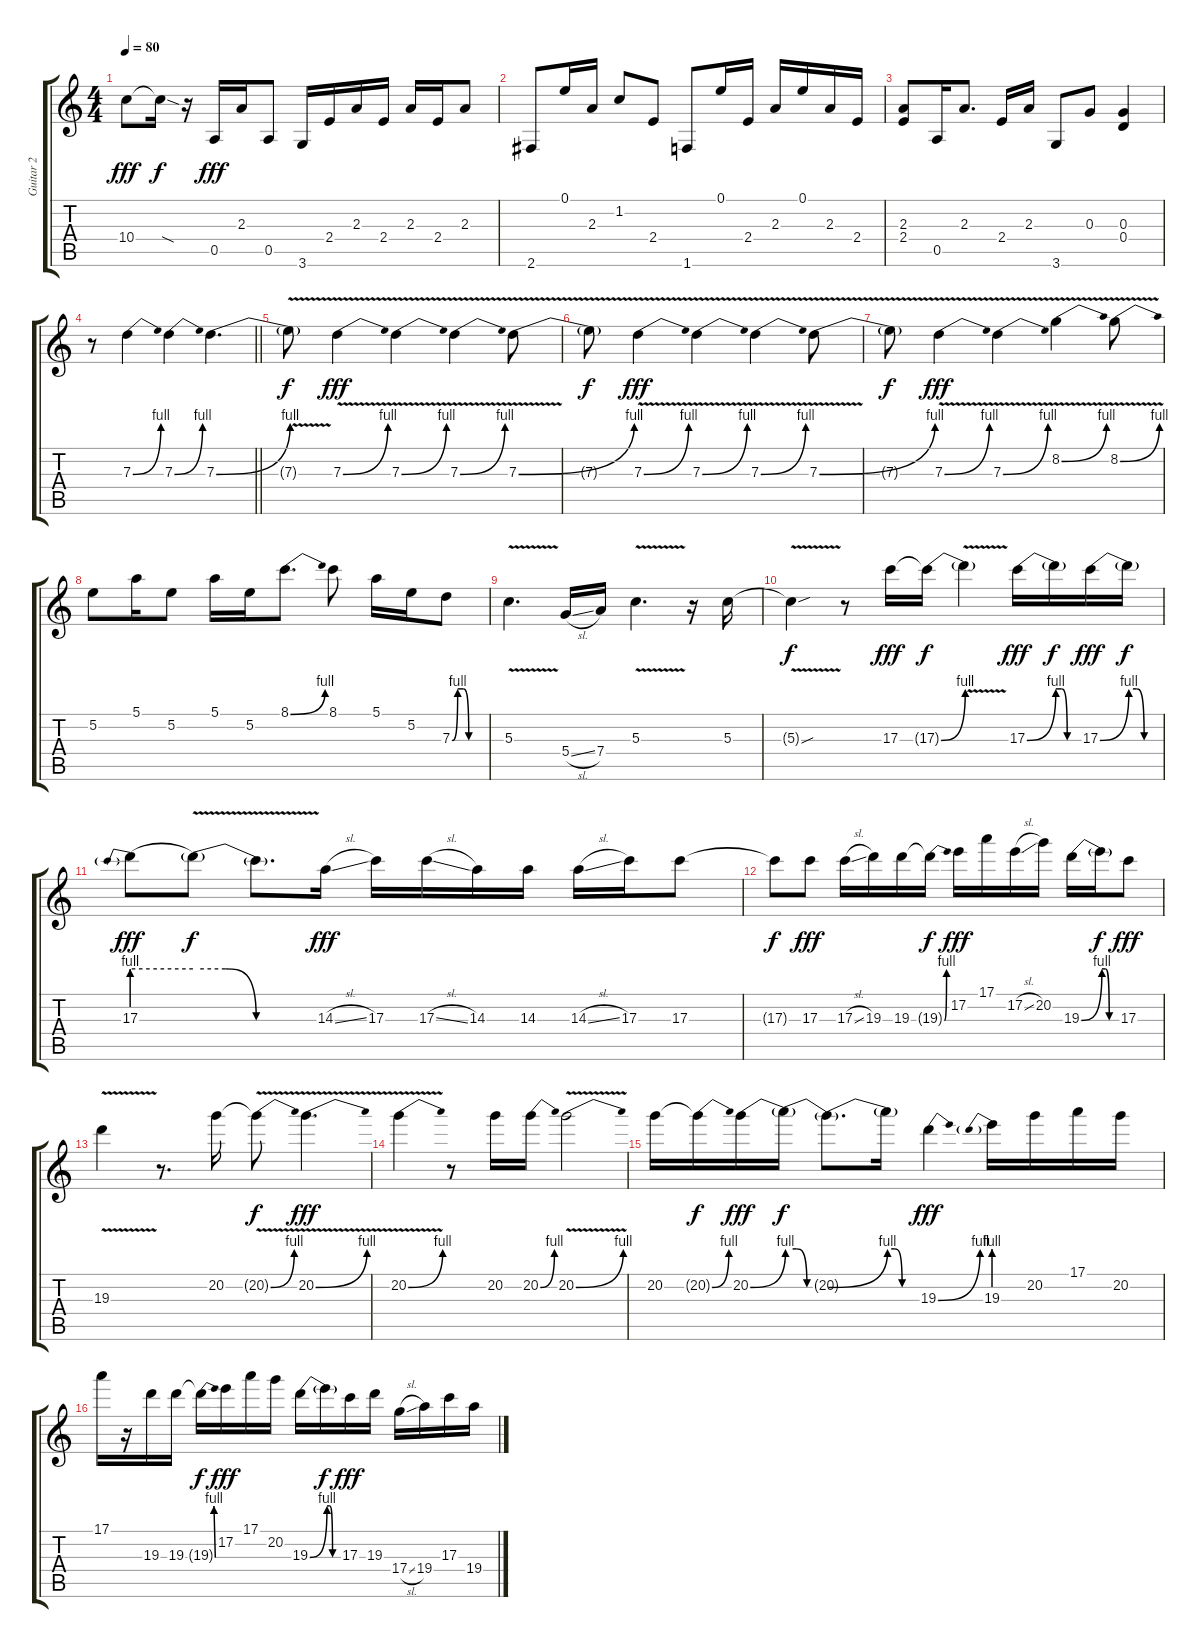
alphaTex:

\track ("Guitar 2" "Guitar 2") {instrument electricguitarjazz}
\staff {score tabs}
\tuning (E4 B3 G3 D3 A2 E2) {hide}
\ts (4 4)
\tempo 80
\clef g2
\ks c
10.4.8{dy fff} 10.4{sod t}.16{dy f} r.16 0.5.16{dy fff} 2.3.16 0.5.8 3.6.16 2.4.16 2.3.16 2.4.16 2.3.16 2.4.16 2.3.8 |
2.6.8 0.1.16 2.3.16 1.2.8 2.4.8 1.6.8 0.1.16 2.4.16 2.3.16 0.1.16 2.3.16 2.4.16 |
(2.3 2.4).8 0.5.16 2.3.8{d} 2.4.16 2.3.16 3.6.8 0.3.8 (0.3 0.4).4 |
\barLineRight lightlight
r.8 7.3{be (bend 0 0 60 4)}.4 7.3{be (bend 0 0 60 4)}.4 7.3{be (bend 0 0 60 4)}.4{d} |
7.3{v t}.8{dy f} 7.3{be (bend 0 0 60 4) v}.4{dy fff} 7.3{be (bend 0 0 60 4) v}.4 7.3{be (bend 0 0 60 4) v}.4 7.3{be (bend 0 0 60 4) v}.8 |
7.3{t}.8{dy f} 7.3{be (bend 0 0 60 4) v}.4{dy fff} 7.3{be (bend 0 0 60 4) v}.4 7.3{be (bend 0 0 60 4) v}.4 7.3{be (bend 0 0 60 4) v}.8 |
7.3{t}.8{dy f} 7.3{be (bend 0 0 60 4) v}.4{dy fff} 7.3{be (bend 0 0 60 4) v}.4 8.2{be (bend 0 0 60 4) v}.4 8.2{be (bend 0 0 60 4) v}.8 |
5.2.8 5.1.16 5.2.8 5.1.16 5.2.16 8.1{be (bend 0 0 60 4)}.8{d} 8.1.8 5.1.16 5.2.16 7.3{be (custom 0 0 10 4 20 4 30 0 60 0)}.8 |
5.3{v}.4{d} 5.4{sl}.16 7.4.16 5.3{v}.4{d} r.16 5.3.16 |
5.3{v sou t}.4{dy f} r.8 17.3.16{dy fff} 17.3{be (bend 0 0 60 4) t}.16{dy f} 17.3{v t}.4 17.3{be (bend 0 0 60 4)}.16{dy fff} 17.3{be (custom 0 4 15 4 30 0 60 0) t}.16{dy f} 17.3{be (bend 0 0 60 4)}.16{dy fff} 17.3{be (custom 0 4 15 4 30 0 60 0) t}.16{dy f} |
17.3{be (prebend 0 4 60 4)}.8{dy fff} 17.3{be (custom 0 4 15 4 30 0 60 0) v t}.8{dy f} 17.3{t}.8{d} 14.3{sl}.16{dy fff} 17.3.16 17.3{sl}.16 14.3.16 14.3.16 14.3{sl}.16 17.3.16 17.3.8 |
17.3{t}.8{dy f} 17.3.8{dy fff} 17.3{sl}.16 19.3.16 19.3.16 19.3{be (bend 0 0 60 4) t}.16{dy f} 17.2.16{dy fff} 17.1.16 17.2{sl}.16 20.2.16 19.3{be (bend 0 0 60 4)}.16 19.3{be (custom 0 4 15 4 30 0 60 0) t}.16{dy f} 17.3.8{dy fff} |
19.3{v}.4 r.8{d} 20.2.16 20.2{be (bend 0 0 60 4) v t}.8{dy f} 20.2{be (bend 0 0 60 4) v}.4{d dy fff} |
20.2{be (bend 0 0 60 4) v}.4 r.8 20.2.16 20.2{be (bend 0 0 60 4)}.16 20.2{be (bend 0 0 60 4) v}.2 |
20.2.16 20.2{be (bend 0 0 60 4) t}.16{dy f} 20.2{be (bend 0 0 60 4)}.16{dy fff} 20.2{be (custom 0 4 15 4 30 0 60 0) t}.16{dy f} 20.2{be (bend 0 0 60 4) t}.8{d} 20.2{be (custom 0 4 15 4 30 0 60 0) t}.16 19.3{be (bend 0 0 60 4)}.4{dy fff} 19.3{be (prebend 0 4 60 4)}.16 20.2.16 17.1.16 20.2.16 |
17.1.16 r.16 19.3.16 19.3.16 19.3{be (bend 0 0 60 4) t}.16{dy f} 17.2.16{dy fff} 17.1.16 20.2.16 19.3{be (bend 0 0 60 4)}.16 19.3{be (custom 0 4 15 4 30 0 60 0) t}.16{dy f} 17.3.16{dy fff} 19.3.16 17.4{sl}.16 19.4.16 17.3.16 19.4.16
